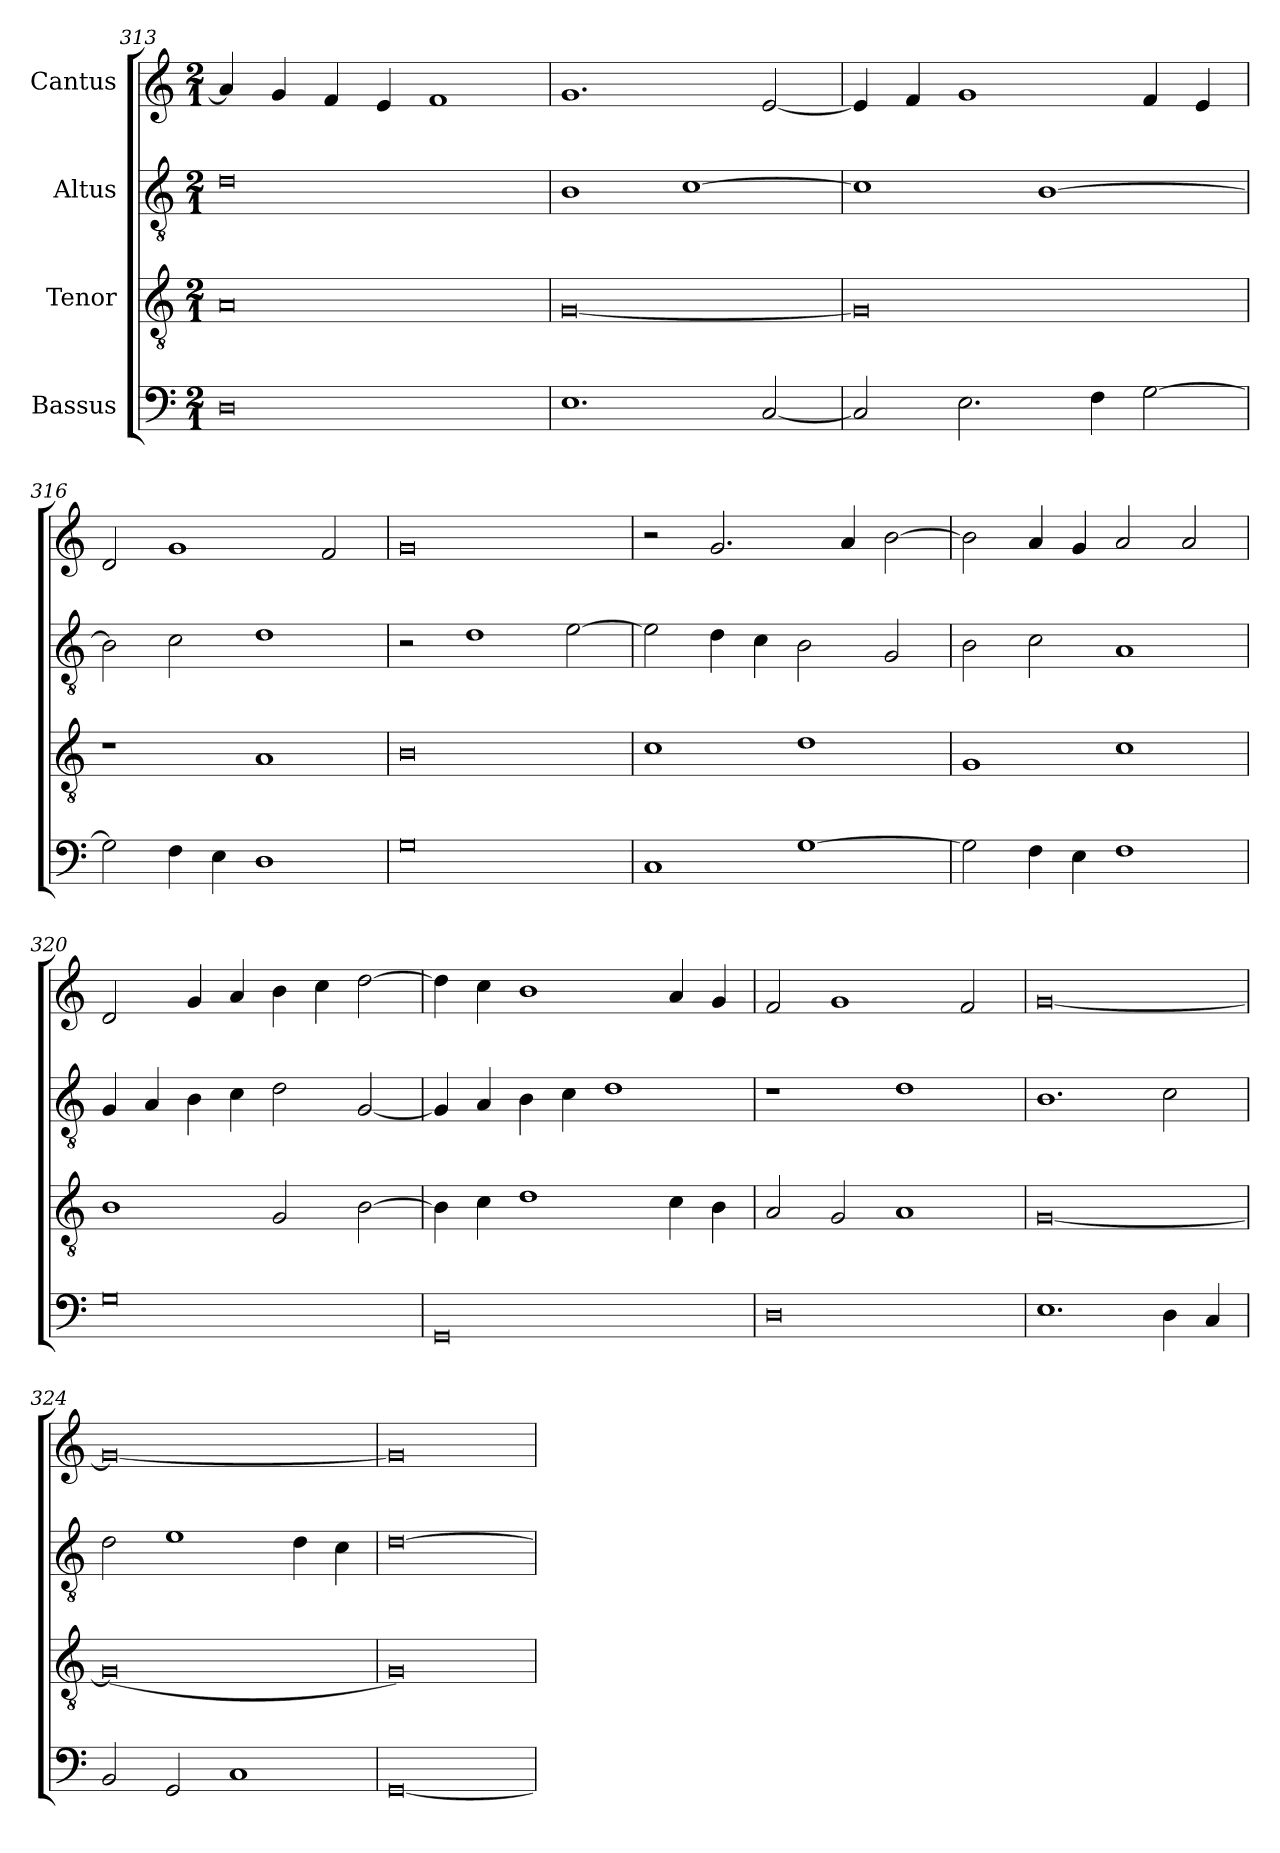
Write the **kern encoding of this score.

**kern	**kern	**kern	**kern
*part4	*part3	*part2	*part1
*staff4	*staff3	*staff2	*staff1
*I"Bassus	*I"Tenor	*I"Altus	*I"Cantus
*clefF4	*clefGv2	*clefGv2	*clefG2
*	*ITrd7c12	*ITrd7c12	*
*k[]	*k[]	*k[]	*k[]
*C:	*C:	*C:	*C:
*M2/1	*M2/1	*M2/1	*M2/1
=313	=313	=313	=313
0Di	0AAi	0Di	4ai/]
.	.	.	4gi/
.	.	.	4fi/
.	.	.	4ei/
.	.	.	1fi
=314	=314	=314	=314
1.Ei	[<0GGi	1BBi	1.gi
.	.	[>1Ci	.
[<2Ci/	.	.	[<2ei/
=315	=315	=315	=315
2Ci/]	0GGi]	1Ci]	4ei/]
.	.	.	4fi/
2.Ei\	.	.	1gi
.	.	[>1BBi	.
4Fi\	.	.	.
[>2Gi\	.	.	4fi/
.	.	.	4ei/
=316	=316	=316	=316
2Gi\]	1r	2BBi\]	2di/
4Fi\	.	2Ci\	1gi
4Ei\	.	.	.
1Di	1AAi	1Di	.
.	.	.	2fi/
=317	=317	=317	=317
0Gi	0BBi	2r	0gi
.	.	1Di	.
.	.	[>2Ei\	.
!!LO:LB:g=z
=318	=318	=318	=318
1Ci	1Ci	2Ei\]	2r
.	.	4Di\	2.gi/
.	.	4Ci\	.
[>1Gi	1Di	2BBi\	.
.	.	.	4ai/
.	.	2GGi/	[>2bi\
=319	=319	=319	=319
2Gi\]	1GGi	2BBi\	2bi\]
4Fi\	.	2Ci\	4ai/
4Ei\	.	.	4gi/
1Fi	1Ci	1AAi	2ai/
.	.	.	2ai/
=320	=320	=320	=320
0Gi	1BBi	4GGi/	2di/
.	.	4AAi/	.
.	.	4BBi\	4gi/
.	.	4Ci\	4ai/
.	2GGi/	2Di\	4bi\
.	.	.	4cci\
.	[>2BBi\	[<2GGi/	[>2ddi\
=321	=321	=321	=321
0GGi	4BBi\]	4GGi/]	4ddi\]
.	4Ci\	4AAi/	4cci\
.	1Di	4BBi\	1bi
.	.	4Ci\	.
.	.	1Di	.
.	4Ci\	.	4ai/
.	4BBi\	.	4gi/
!!LO:LB:g=z
=322	=322	=322	=322
0Di	2AAi/	1r	2fi/
.	2GGi/	.	1gi
.	1AAi	1Di	.
.	.	.	2fi/
=323	=323	=323	=323
1.Ei	[<0GGi	1.BBi	[<0gi
4Di\	.	2Ci\	.
4Ci/	.	.	.
=324	=324	=324	=324
2BBi/	(0GGi]	2Di\	0gi_<
2GGi/	.	1Ei	.
1Ci	.	.	.
.	.	4Di\	.
.	.	4Ci\	.
=325	=325	=325	=325
[<0GGi	0GGi)	[>0Di	0gi]
=	=	=	=
*-	*-	*-	*-
